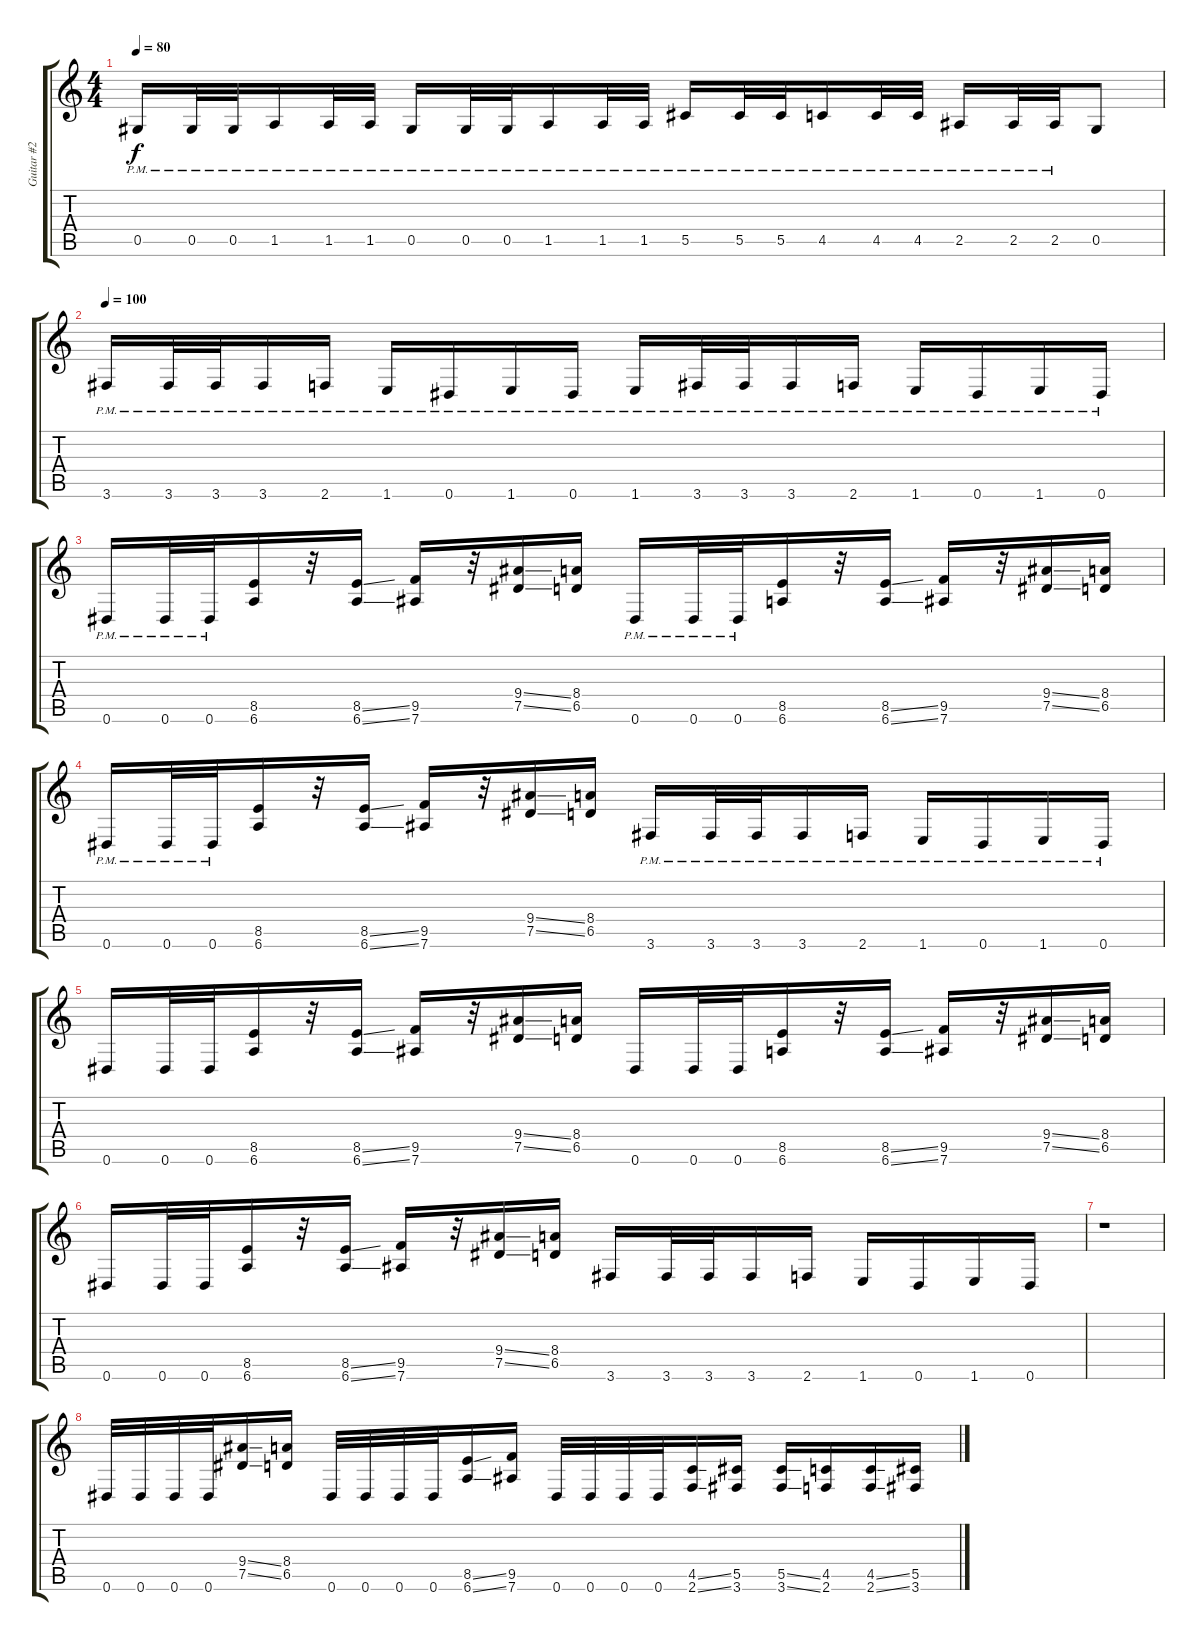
\track ("Guitar #2" "Guitar #2") {instrument distortionguitar}
\staff {score tabs}
\tuning (Eb4 Bb3 Gb3 Db3 Ab2 Eb2) {hide}
\ts (4 4)
\tempo 80
\clef g2
\ks c
0.5{pm}.16{dy f} 0.5{pm}.32 0.5{pm}.32 1.5{pm}.16 1.5{pm}.32 1.5{pm}.32 0.5{pm}.16 0.5{pm}.32 0.5{pm}.32 1.5{pm}.16 1.5{pm}.32 1.5{pm}.32 5.5{pm}.16 5.5{pm}.32 5.5{pm}.32 4.5{pm}.16 4.5{pm}.32 4.5{pm}.32 2.5{pm}.16 2.5{pm}.32 2.5{pm}.32 0.5.8 |
\tempo 100
3.6{pm}.16 3.6{pm}.32 3.6{pm}.32 3.6{pm}.16 2.6{pm}.16 1.6{pm}.16 0.6{pm}.16 1.6{pm}.16 0.6{pm}.16 1.6{pm}.16 3.6{pm}.32 3.6{pm}.32 3.6{pm}.16 2.6{pm}.16 1.6{pm}.16 0.6{pm}.16 1.6{pm}.16 0.6{pm}.16 |
0.6{pm}.16 0.6{pm}.32 0.6{pm}.32 (8.5 6.6).16 r.32 (8.5{ss} 6.6{ss}).16 (9.5 7.6).16 r.32 (9.4{ss} 7.5{ss}).16 (8.4 6.5).16 0.6{pm}.16 0.6{pm}.32 0.6{pm}.32 (8.5 6.6).16 r.32 (8.5{ss} 6.6{ss}).16 (9.5 7.6).16 r.32 (9.4{ss} 7.5{ss}).16 (8.4 6.5).16 |
0.6{pm}.16 0.6{pm}.32 0.6{pm}.32 (8.5 6.6).16 r.32 (8.5{ss} 6.6{ss}).16 (9.5 7.6).16 r.32 (9.4{ss} 7.5{ss}).16 (8.4 6.5).16 3.6{pm}.16 3.6{pm}.32 3.6{pm}.32 3.6{pm}.16 2.6{pm}.16 1.6{pm}.16 0.6{pm}.16 1.6{pm}.16 0.6{pm}.16 |
0.6.16 0.6.32 0.6.32 (8.5 6.6).16 r.32 (8.5{ss} 6.6{ss}).16 (9.5 7.6).16 r.32 (9.4{ss} 7.5{ss}).16 (8.4 6.5).16 0.6.16 0.6.32 0.6.32 (8.5 6.6).16 r.32 (8.5{ss} 6.6{ss}).16 (9.5 7.6).16 r.32 (9.4{ss} 7.5{ss}).16 (8.4 6.5).16 |
0.6.16 0.6.32 0.6.32 (8.5 6.6).16 r.32 (8.5{ss} 6.6{ss}).16 (9.5 7.6).16 r.32 (9.4{ss} 7.5{ss}).16 (8.4 6.5).16 3.6.16 3.6.32 3.6.32 3.6.16 2.6.16 1.6.16 0.6.16 1.6.16 0.6.16 |
r.1 |
0.6.32 0.6.32 0.6.32 0.6.32 (9.4{ss} 7.5{ss}).16 (8.4 6.5).16 0.6.32 0.6.32 0.6.32 0.6.32 (8.5{ss} 6.6{ss}).16 (9.5 7.6).16 0.6.32 0.6.32 0.6.32 0.6.32 (4.5{ss} 2.6{ss}).16 (5.5 3.6).16 (5.5{ss} 3.6{ss}).16 (4.5 2.6).16 (4.5{ss} 2.6{ss}).16 (5.5 3.6).16
